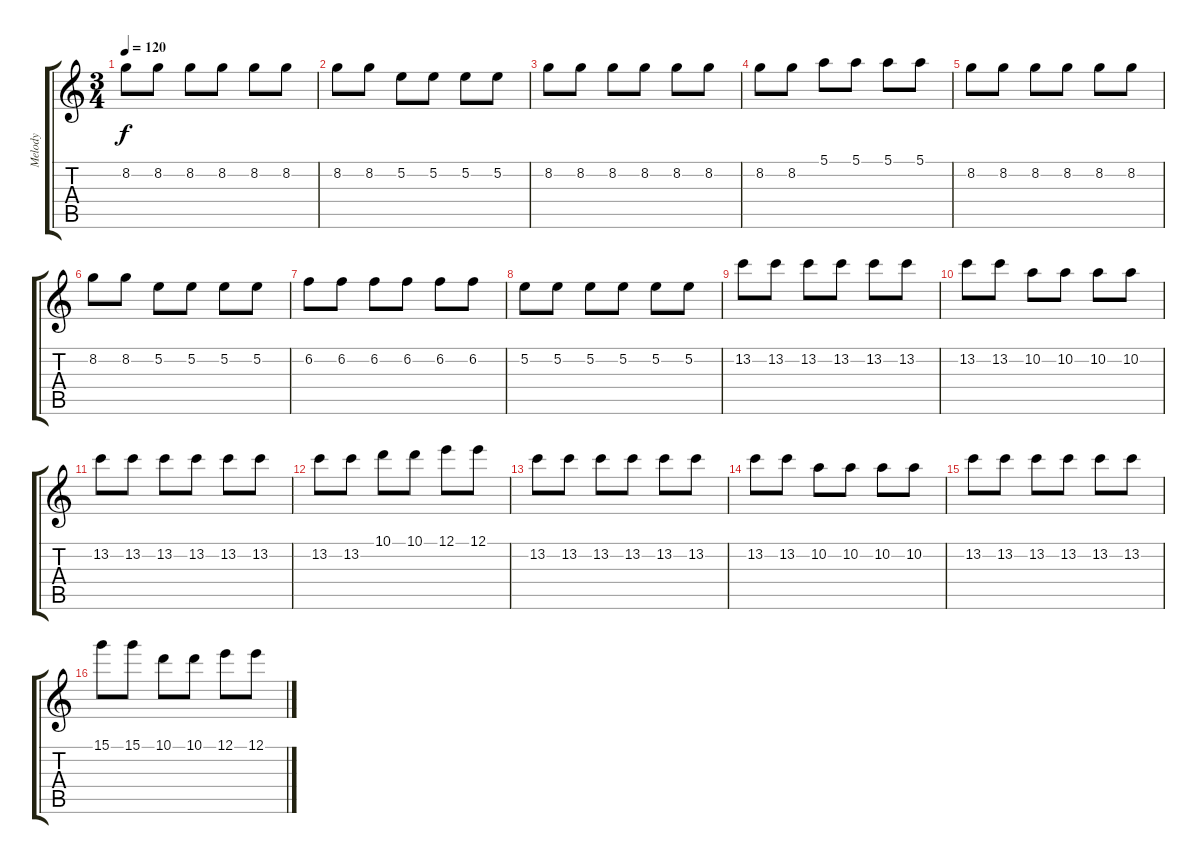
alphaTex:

\track ("Melody" "Melody") {instrument electricguitarjazz}
\staff {score tabs}
\tuning (E4 B3 G3 D3 A2 E2) {hide}
\ts (3 4)
\tempo 120
\clef g2
\ks c
8.2.8{dy f} 8.2.8 8.2.8 8.2.8 8.2.8 8.2.8 |
8.2.8 8.2.8 5.2.8 5.2.8 5.2.8 5.2.8 |
8.2.8 8.2.8 8.2.8 8.2.8 8.2.8 8.2.8 |
8.2.8 8.2.8 5.1.8 5.1.8 5.1.8 5.1.8 |
8.2.8 8.2.8 8.2.8 8.2.8 8.2.8 8.2.8 |
8.2.8 8.2.8 5.2.8 5.2.8 5.2.8 5.2.8 |
6.2.8 6.2.8 6.2.8 6.2.8 6.2.8 6.2.8 |
5.2.8 5.2.8 5.2.8 5.2.8 5.2.8 5.2.8 |
13.2.8 13.2.8 13.2.8 13.2.8 13.2.8 13.2.8 |
13.2.8 13.2.8 10.2.8 10.2.8 10.2.8 10.2.8 |
13.2.8 13.2.8 13.2.8 13.2.8 13.2.8 13.2.8 |
13.2.8 13.2.8 10.1.8 10.1.8 12.1.8 12.1.8 |
13.2.8 13.2.8 13.2.8 13.2.8 13.2.8 13.2.8 |
13.2.8 13.2.8 10.2.8 10.2.8 10.2.8 10.2.8 |
13.2.8 13.2.8 13.2.8 13.2.8 13.2.8 13.2.8 |
15.1.8 15.1.8 10.1.8 10.1.8 12.1.8 12.1.8
